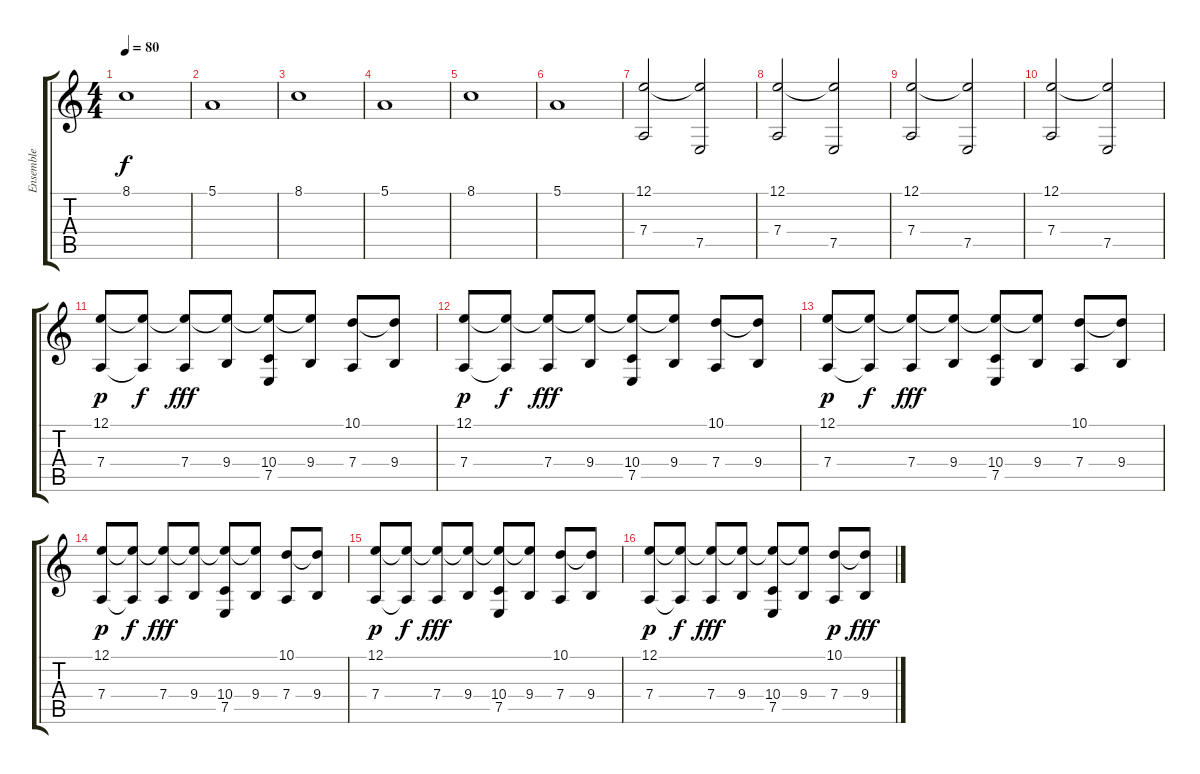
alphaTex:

\track ("Ensemble" "Ensemble") {instrument stringensemble2}
\staff {score tabs}
\tuning (E4 B3 G3 D3 A2 E2) {hide}
\ts (4 4)
\tempo 80
\clef g2
\ks c
8.1.1{dy f} |
5.1.1 |
8.1.1 |
5.1.1 |
8.1.1 |
5.1.1 |
(12.1 7.4).2 (12.1{t} 7.5).2 |
(12.1 7.4).2 (12.1{t} 7.5).2 |
(12.1 7.4).2 (12.1{t} 7.5).2 |
(12.1 7.4).2 (12.1{t} 7.5).2 |
(12.1 7.4).8{dy p volume 16 instrument stringensemble1} (12.1{t} 7.4{t}).8{dy f} (12.1{t} 7.4).8{dy fff} (12.1{t} 9.4).8 (12.1{t} 10.4 7.5).8 (12.1{t} 9.4).8 (10.1 7.4).8 (10.1{t} 9.4).8 |
(12.1 7.4).8{dy p} (12.1{t} 7.4{t}).8{dy f} (12.1{t} 7.4).8{dy fff} (12.1{t} 9.4).8 (12.1{t} 10.4 7.5).8 (12.1{t} 9.4).8 (10.1 7.4).8 (10.1{t} 9.4).8 |
(12.1 7.4).8{dy p} (12.1{t} 7.4{t}).8{dy f} (12.1{t} 7.4).8{dy fff} (12.1{t} 9.4).8 (12.1{t} 10.4 7.5).8 (12.1{t} 9.4).8 (10.1 7.4).8 (10.1{t} 9.4).8 |
(12.1 7.4).8{dy p} (12.1{t} 7.4{t}).8{dy f} (12.1{t} 7.4).8{dy fff} (12.1{t} 9.4).8 (12.1{t} 10.4 7.5).8 (12.1{t} 9.4).8 (10.1 7.4).8 (10.1{t} 9.4).8 |
(12.1 7.4).8{dy p volume 0} (12.1{t} 7.4{t}).8{dy f} (12.1{t} 7.4).8{dy fff} (12.1{t} 9.4).8 (12.1{t} 10.4 7.5).8 (12.1{t} 9.4).8 (10.1 7.4).8 (10.1{t} 9.4).8 |
(12.1 7.4).8{dy p} (12.1{t} 7.4{t}).8{dy f} (12.1{t} 7.4).8{dy fff} (12.1{t} 9.4).8 (12.1{t} 10.4 7.5).8 (12.1{t} 9.4).8 (10.1 7.4).8{dy p} (10.1{t} 9.4).8{dy fff}
